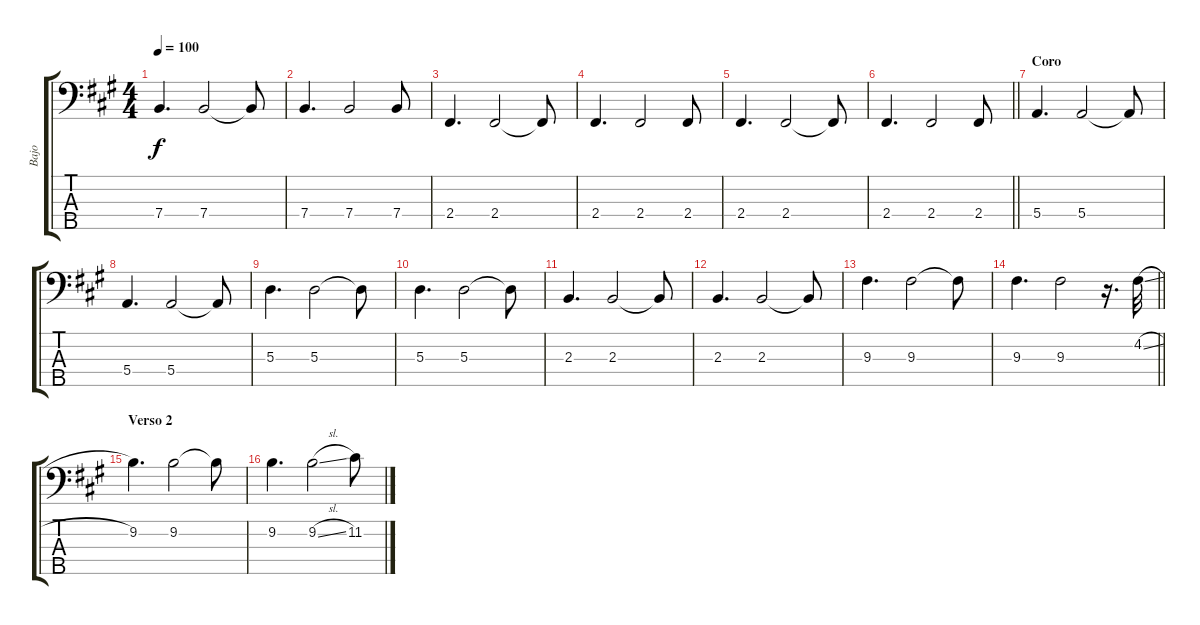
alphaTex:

\track ("Bajo" "Bajo") {instrument electricbassfinger}
\staff {score tabs}
\tuning (G2 D2 A1 E1 B0) {hide}
\ts (4 4)
\tempo 100
\clef f4
\ks f#minor
7.4.4{d dy f} 7.4.2 7.4{t}.8 |
7.4.4{d} 7.4.2 7.4.8 |
2.4.4{d} 2.4.2 2.4{t}.8 |
2.4.4{d} 2.4.2 2.4.8 |
2.4.4{d} 2.4.2 2.4{t}.8 |
\barLineRight lightlight
2.4.4{d} 2.4.2 2.4.8 |
\section ("" "Coro")
5.4.4{d} 5.4.2 5.4{t}.8 |
5.4.4{d} 5.4.2 5.4{t}.8 |
5.3.4{d} 5.3.2 5.3{t}.8 |
5.3.4{d} 5.3.2 5.3{t}.8 |
2.3.4{d} 2.3.2 2.3{t}.8 |
2.3.4{d} 2.3.2 2.3{t}.8 |
9.3.4{d} 9.3.2 9.3{t}.8 |
\barLineRight lightlight
9.3.4{d} 9.3.2 r.16{d} 4.2{sl}.32 |
\section ("" "Verso 2")
9.2.4{d} 9.2.2 9.2{t}.8 |
9.2.4{d} 9.2{sl}.2 11.2.8
